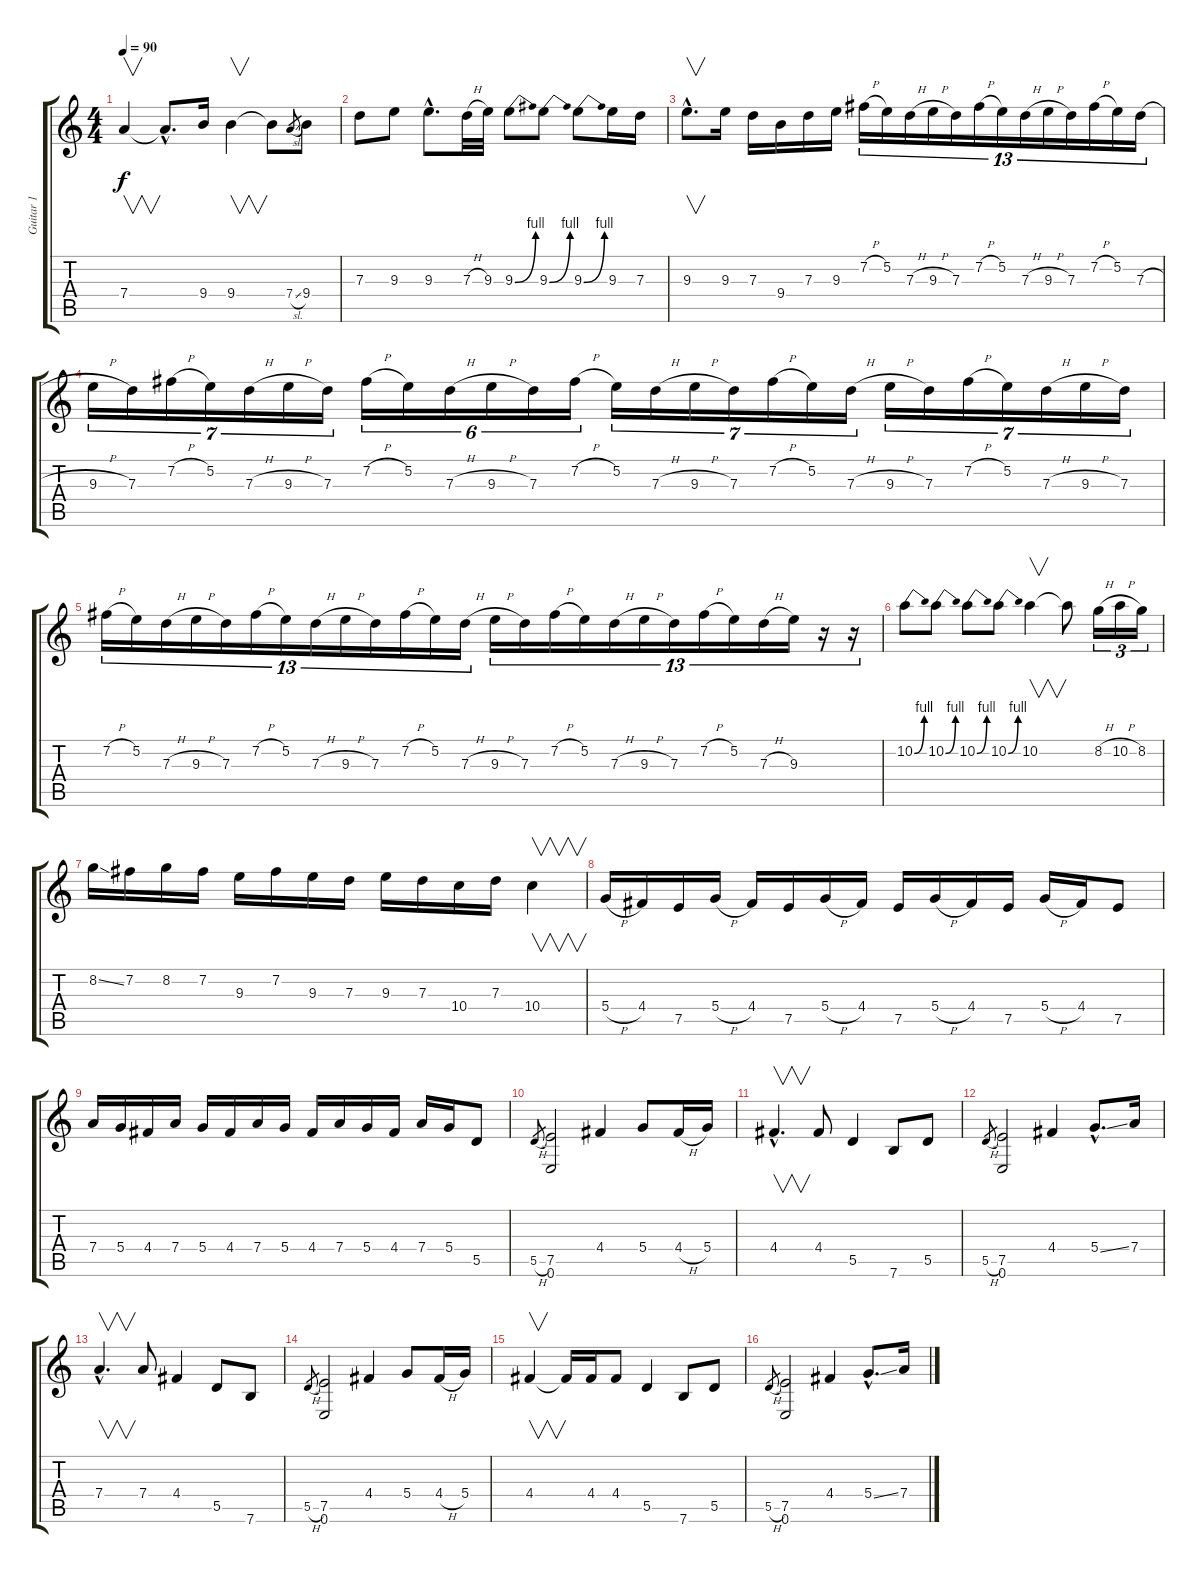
\track ("Guitar 1" "Guitar 1") {instrument distortionguitar}
\staff {score tabs}
\tuning (E4 B3 G3 D3 A2 E2) {hide}
\ts (4 4)
\tempo 90
\clef g2
\ks c
7.4.4{v dy f} 7.4{hac t}.8{d} 9.4.16 9.4.4{v} 9.4{t}.8 7.4{sl}.8{gr} 9.4.8 |
7.3.8 9.3.8 9.3{hac}.8{d} 7.3{h}.32 9.3.32 9.3{be (bend 0 0 60 4)}.8 9.3{be (bend 0 0 60 4)}.8 9.3{be (bend 0 0 60 4)}.8 9.3.16 7.3.16 |
9.3{hac}.8{v d} 9.3.16 7.3.16 9.4.16 7.3.16 9.3.16 7.2{h}.16{tu (13 8)} 5.2.16{tu (13 8)} 7.3{h}.16{tu (13 8)} 9.3{h}.16{tu (13 8)} 7.3.16{tu (13 8)} 7.2{h}.16{tu (13 8)} 5.2.16{tu (13 8)} 7.3{h}.16{tu (13 8)} 9.3{h}.16{tu (13 8)} 7.3.16{tu (13 8)} 7.2{h}.16{tu (13 8)} 5.2.16{tu (13 8)} 7.3{h}.16{tu (13 8)} |
9.3{h}.16{tu (7 4)} 7.3.16{tu (7 4)} 7.2{h}.16{tu (7 4)} 5.2.16{tu (7 4)} 7.3{h}.16{tu (7 4)} 9.3{h}.16{tu (7 4)} 7.3.16{tu (7 4)} 7.2{h}.16{tu (6 4)} 5.2.16{tu (6 4)} 7.3{h}.16{tu (6 4)} 9.3{h}.16{tu (6 4)} 7.3.16{tu (6 4)} 7.2{h}.16{tu (6 4)} 5.2.16{tu (7 4)} 7.3{h}.16{tu (7 4)} 9.3{h}.16{tu (7 4)} 7.3.16{tu (7 4)} 7.2{h}.16{tu (7 4)} 5.2.16{tu (7 4)} 7.3{h}.16{tu (7 4)} 9.3{h}.16{tu (7 4)} 7.3.16{tu (7 4)} 7.2{h}.16{tu (7 4)} 5.2.16{tu (7 4)} 7.3{h}.16{tu (7 4)} 9.3{h}.16{tu (7 4)} 7.3.16{tu (7 4)} |
7.2{h}.16{tu (13 8)} 5.2.16{tu (13 8)} 7.3{h}.16{tu (13 8)} 9.3{h}.16{tu (13 8)} 7.3.16{tu (13 8)} 7.2{h}.16{tu (13 8)} 5.2.16{tu (13 8)} 7.3{h}.16{tu (13 8)} 9.3{h}.16{tu (13 8)} 7.3.16{tu (13 8)} 7.2{h}.16{tu (13 8)} 5.2.16{tu (13 8)} 7.3{h}.16{tu (13 8)} 9.3{h}.16{tu (13 8)} 7.3.16{tu (13 8)} 7.2{h}.16{tu (13 8)} 5.2.16{tu (13 8)} 7.3{h}.16{tu (13 8)} 9.3{h}.16{tu (13 8)} 7.3.16{tu (13 8)} 7.2{h}.16{tu (13 8)} 5.2.16{tu (13 8)} 7.3{h}.16{tu (13 8)} 9.3.16{tu (13 8)} r.16{tu (13 8)} r.16{tu (13 8)} |
10.2{be (bend 0 0 60 4)}.8 10.2{be (bend 0 0 60 4)}.8 10.2{be (bend 0 0 60 4)}.8 10.2{be (bend 0 0 60 4)}.8 10.2.4{v} 10.2{t}.8 8.2{h}.16{tu (3 2)} 10.2{h}.16{tu (3 2)} 8.2.16{tu (3 2)} |
8.2{ss}.16 7.2.16 8.2.16 7.2.16 9.3.16 7.2.16 9.3.16 7.3.16 9.3.16 7.3.16 10.4.16 7.3.16 10.4.4{v} |
5.4{h}.16 4.4.16 7.5.16 5.4{h}.16 4.4.16 7.5.16 5.4{h}.16 4.4.16 7.5.16 5.4{h}.16 4.4.16 7.5.16 5.4{h}.16 4.4.16 7.5.8 |
7.4.16 5.4.16 4.4.16 7.4.16 5.4.16 4.4.16 7.4.16 5.4.16 4.4.16 7.4.16 5.4.16 4.4.16 7.4.16 5.4.16 5.5.8 |
5.5{h}.8{gr} (7.5 0.6).2 4.4.4 5.4.8 4.4{h}.16 5.4.16 |
4.4{hac}.4{v d} 4.4.8 5.5.4 7.6.8 5.5.8 |
5.5{h}.8{gr} (7.5 0.6).2 4.4.4 5.4{ss hac}.8{d} 7.4.16 |
7.4{hac}.4{v d} 7.4.8 4.4.4 5.5.8 7.6.8 |
5.5{h}.8{gr} (7.5 0.6).2 4.4.4 5.4.8 4.4{h}.16 5.4.16 |
4.4.4{v} 4.4{t}.16 4.4.16 4.4.8 5.5.4 7.6.8 5.5.8 |
5.5{h}.8{gr} (7.5 0.6).2 4.4.4 5.4{ss hac}.8{d} 7.4.16
